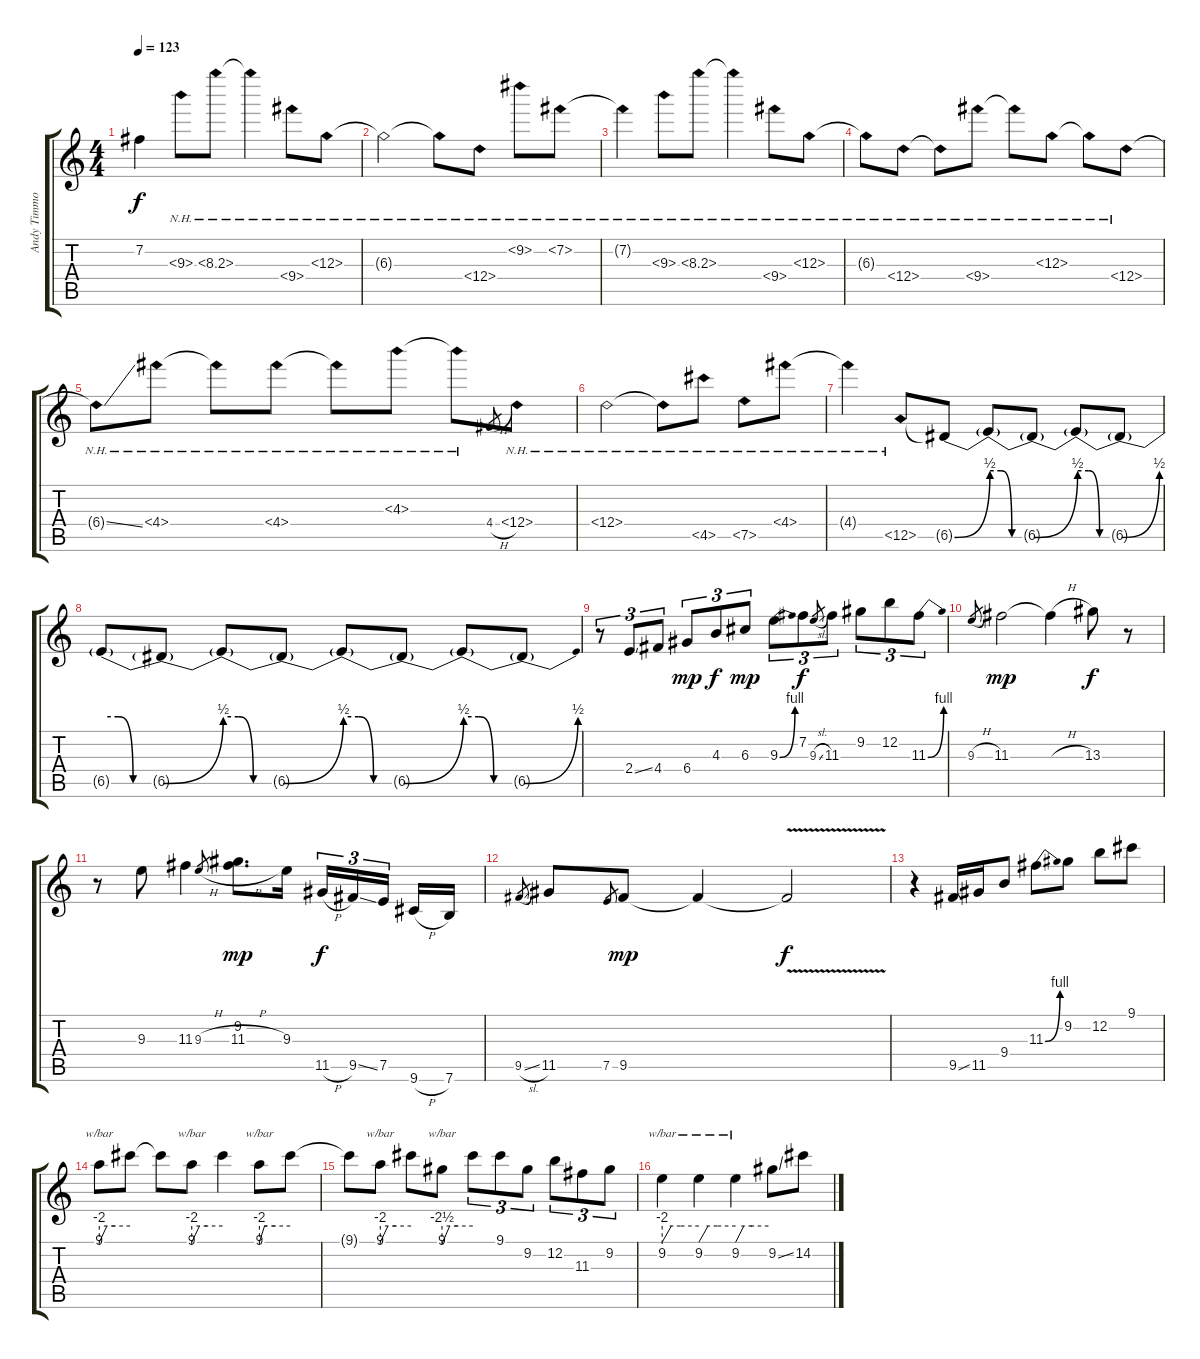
\track ("Andy Timmons" "Andy Timmo") {instrument distortionguitar}
\staff {score tabs}
\tuning (E4 B3 G3 D3 A2 E2) {hide}
\ts (4 4)
\tempo 123
\clef g2
\ks c
7.2{t}.4{dy f} 9.3{nh}.8 8.3{nh}.8 8.3{nh t}.4 9.4{nh}.8 6.3{nh}.8 |
6.3{nh t}.2 6.3{nh t}.8 6.4{nh}.8 9.2{nh}.8 7.2{nh}.8 |
7.2{nh t}.4 9.3{nh}.8 8.3{nh}.8 8.3{nh t}.4 9.4{nh}.8 6.3{nh}.8 |
6.3{nh t}.8 6.4{nh}.8 6.4{nh t}.8 9.4{nh}.8 9.4{nh t}.8 6.3{nh}.8 6.3{nh t}.8 6.4{nh}.8 |
6.4{nh ss t}.8 4.4{nh}.8 4.4{nh t}.8 4.4{nh}.8 4.4{nh t}.8 4.3{nh}.8 4.3{nh t}.8 4.4{h}.8{gr} 6.4{nh}.8 |
6.4{nh}.2 6.4{nh t}.8 4.5{nh}.8 7.5{nh}.8 4.4{nh}.8 |
4.4{nh t}.4 6.5{nh}.8 6.5{be (bend 0 0 60 2) t}.8 6.5{be (custom 0 2 15 2 30 0 60 0) t}.8 6.5{be (bend 0 0 60 2) t}.8 6.5{be (custom 0 2 15 2 30 0 60 0) t}.8 6.5{be (bend 0 0 60 2) t}.8 |
6.5{be (custom 0 2 15 2 30 0 60 0) t}.8 6.5{be (bend 0 0 60 2) t}.8 6.5{be (custom 0 2 15 2 30 0 60 0) t}.8 6.5{be (bend 0 0 60 2) t}.8 6.5{be (custom 0 2 15 2 30 0 60 0) t}.8 6.5{be (bend 0 0 60 2) t}.8 6.5{be (custom 0 2 15 2 30 0 60 0) t}.8 6.5{be (bend 0 0 60 2) t}.8 |
r.8{tu (3 2)} 2.4{ss}.8{tu (3 2)} 4.4.8{tu (3 2)} 6.4.8{tu (3 2) dy mp} 4.3.8{tu (3 2) dy f} 6.3.8{tu (3 2) dy mp} 9.3{be (bend 0 0 60 4)}.8{tu (3 2)} 7.2.8{tu (3 2) dy f} 9.3{sl}.8{gr} 11.3.8{tu (3 2)} 9.2.8{tu (3 2)} 12.2.8{tu (3 2)} 11.3{be (bend 0 0 60 4)}.8{tu (3 2)} |
9.3{h}.8{gr} 11.3.2{dy mp} 11.3{h t}.4 13.3.8{dy f} r.8 |
r.8 9.3.8 11.3.4 9.3{h}.8{gr} (9.2 11.3{h}).8{d dy mp} 9.3.16 11.5{h}.16{tu (3 2) dy f} 9.5{ss}.16{tu (3 2)} 7.5.16{tu (3 2)} 9.6{h}.16 7.6.16 |
9.5{sl}.8{gr} 11.5.8 7.5.8{gr} 9.5.8{dy mp} 9.5{t}.4 9.5{v t}.2{dy f} |
r.4 9.5{ss}.16 11.5.16 9.4.8 11.3{be (bend 0 0 60 4)}.8 9.2.8 12.2.8 9.1.8 |
9.1.8{tbe (custom default 0 -8 15 0 30 0 60 0)} 9.1{t}.8 9.1{t}.8 9.1.8{tbe (custom default 0 -8 15 0 30 0 60 0)} 9.1{t}.4 9.1.8{tbe (custom default 0 -8 10 0 15 0 30 0 60 0)} 9.1{t}.8 |
9.1{t}.8 9.1.8{tbe (custom default 0 -8 15 0 30 0 60 0)} 9.1{t}.8 9.1.8{tbe (custom default 0 -10 15 0 30 0 60 0)} 9.1{t}.8{tu (3 2)} 9.1.8{tu (3 2)} 9.2.8{tu (3 2)} 12.2.8{tu (3 2)} 11.3.8{tu (3 2)} 9.2.8{tu (3 2)} |
9.2.4{tbe (custom default 0 -8 15 0 30 0 60 0)} 9.2.4{tbe (custom default 0 -8 15 0 30 0 60 0)} 9.2.4{tbe (custom default 0 -8 15 0 30 0 60 0)} 9.2{ss}.8 14.2.8
